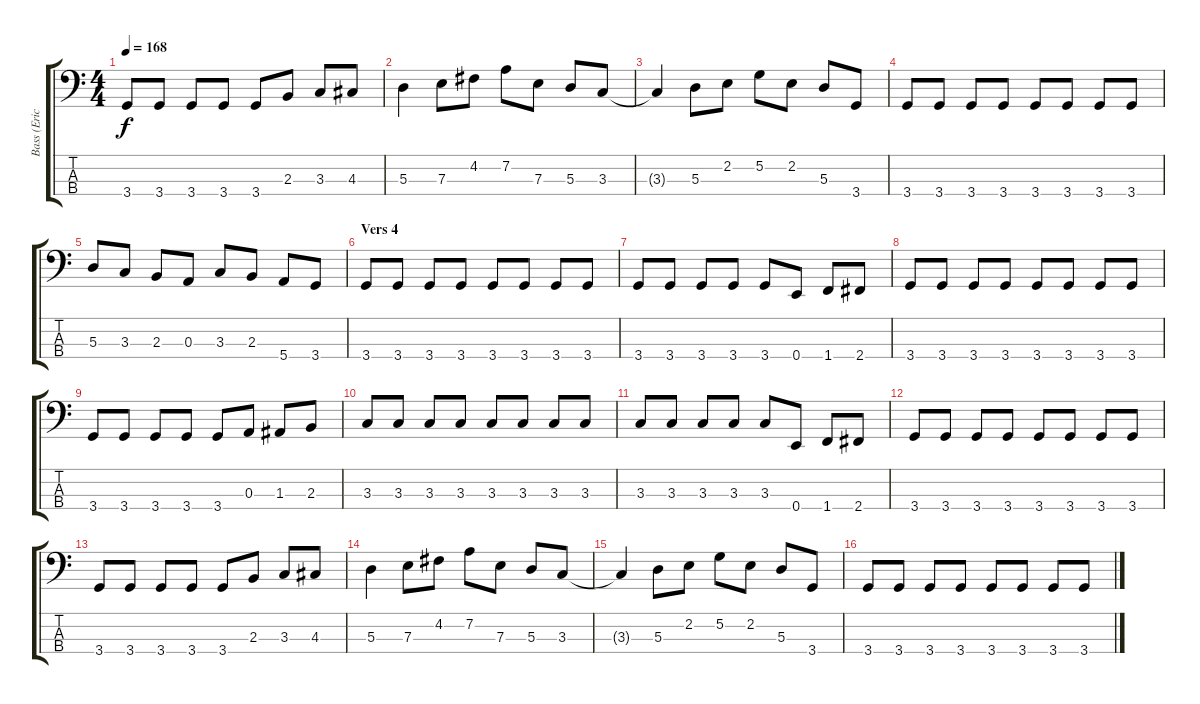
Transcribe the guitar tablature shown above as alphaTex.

\track ("Bass (Eric Stacy)" "Bass (Eric") {instrument electricbassfinger}
\staff {score tabs}
\tuning (G2 D2 A1 E1) {hide}
\ts (4 4)
\tempo 168
\clef f4
\ks c
3.4.8{dy f} 3.4.8 3.4.8 3.4.8 3.4.8 2.3.8 3.3.8 4.3.8 |
5.3.4 7.3.8 4.2.8 7.2.8 7.3.8 5.3.8 3.3.8 |
3.3{t}.4 5.3.8 2.2.8 5.2.8 2.2.8 5.3.8 3.4.8 |
3.4.8 3.4.8 3.4.8 3.4.8 3.4.8 3.4.8 3.4.8 3.4.8 |
5.3.8 3.3.8 2.3.8 0.3.8 3.3.8 2.3.8 5.4.8 3.4.8 |
\section ("" "Vers 4")
3.4.8 3.4.8 3.4.8 3.4.8 3.4.8 3.4.8 3.4.8 3.4.8 |
3.4.8 3.4.8 3.4.8 3.4.8 3.4.8 0.4.8 1.4.8 2.4.8 |
3.4.8 3.4.8 3.4.8 3.4.8 3.4.8 3.4.8 3.4.8 3.4.8 |
3.4.8 3.4.8 3.4.8 3.4.8 3.4.8 0.3.8 1.3.8 2.3.8 |
3.3.8 3.3.8 3.3.8 3.3.8 3.3.8 3.3.8 3.3.8 3.3.8 |
3.3.8 3.3.8 3.3.8 3.3.8 3.3.8 0.4.8 1.4.8 2.4.8 |
3.4.8 3.4.8 3.4.8 3.4.8 3.4.8 3.4.8 3.4.8 3.4.8 |
3.4.8 3.4.8 3.4.8 3.4.8 3.4.8 2.3.8 3.3.8 4.3.8 |
5.3.4 7.3.8 4.2.8 7.2.8 7.3.8 5.3.8 3.3.8 |
3.3{t}.4 5.3.8 2.2.8 5.2.8 2.2.8 5.3.8 3.4.8 |
3.4.8 3.4.8 3.4.8 3.4.8 3.4.8 3.4.8 3.4.8 3.4.8
